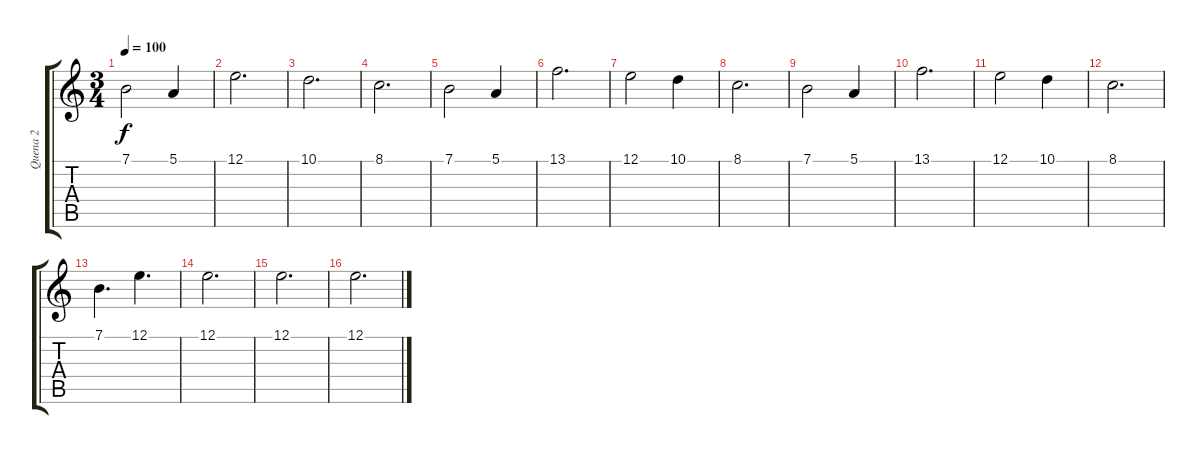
\track ("Quena 2" "Quena 2") {instrument piccolo}
\staff {score tabs}
\tuning (E4 B3 G3 D3 A2 E2) {hide}
\ts (3 4)
\tempo 100
\clef g2
\ks c
7.1.2{dy f} 5.1.4 |
12.1.2{d} |
10.1.2{d} |
8.1.2{d} |
7.1.2 5.1.4 |
13.1.2{d} |
12.1.2 10.1.4 |
8.1.2{d} |
7.1.2 5.1.4 |
13.1.2{d} |
12.1.2 10.1.4 |
8.1.2{d} |
7.1.4{d} 12.1.4{d} |
12.1.2{d} |
12.1.2{d} |
12.1.2{d}
